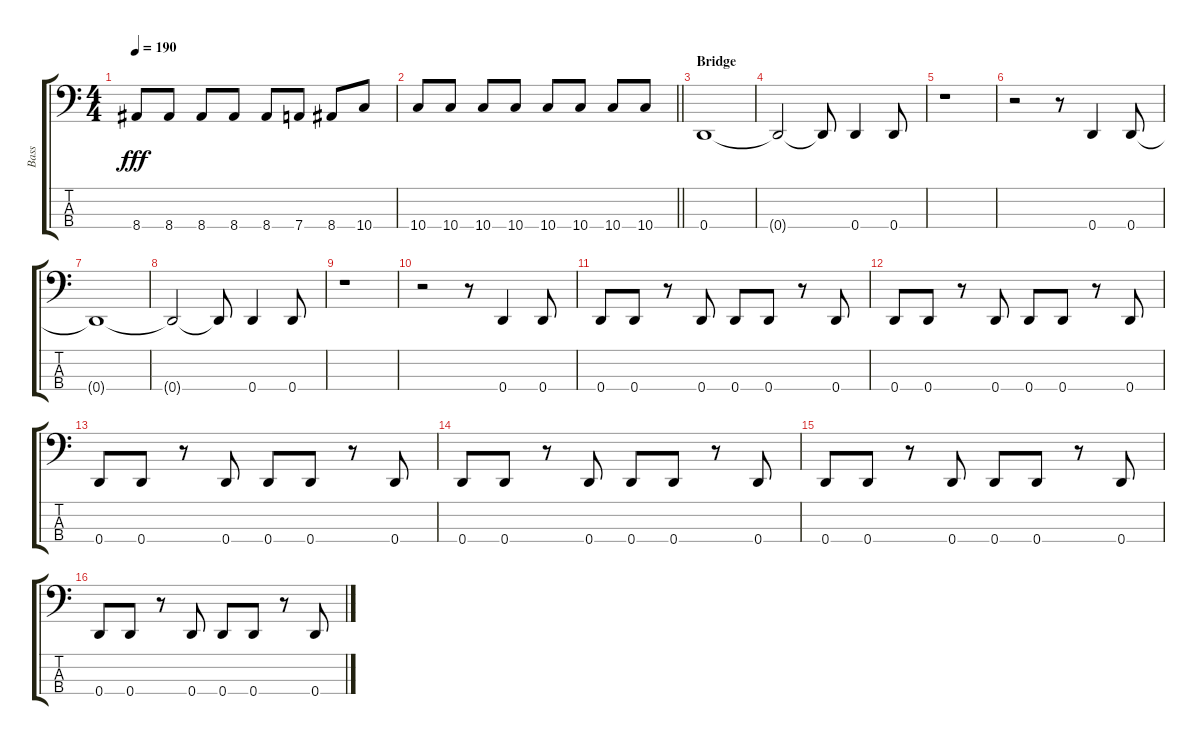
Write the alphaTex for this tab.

\track ("Bass" "Bass") {instrument electricbasspick}
\staff {score tabs}
\tuning (G2 D2 A1 D1) {hide}
\ts (4 4)
\tempo 190
\clef f4
\ks c
8.4.8{dy fff} 8.4.8 8.4.8 8.4.8 8.4.8 7.4.8 8.4.8 10.4.8 |
\barLineRight lightlight
10.4.8 10.4.8 10.4.8 10.4.8 10.4.8 10.4.8 10.4.8 10.4.8 |
\section ("" "Bridge")
0.4.1 |
0.4{t}.2 0.4{t}.8 0.4.4 0.4.8 |
r.1 |
r.2 r.8 0.4.4 0.4.8 |
0.4{t}.1 |
0.4{t}.2 0.4{t}.8 0.4.4 0.4.8 |
r.1 |
r.2 r.8 0.4.4 0.4.8 |
0.4.8 0.4.8 r.8 0.4.8 0.4.8 0.4.8 r.8 0.4.8 |
0.4.8 0.4.8 r.8 0.4.8 0.4.8 0.4.8 r.8 0.4.8 |
0.4.8 0.4.8 r.8 0.4.8 0.4.8 0.4.8 r.8 0.4.8 |
0.4.8 0.4.8 r.8 0.4.8 0.4.8 0.4.8 r.8 0.4.8 |
0.4.8 0.4.8 r.8 0.4.8 0.4.8 0.4.8 r.8 0.4.8 |
0.4.8 0.4.8 r.8 0.4.8 0.4.8 0.4.8 r.8 0.4.8
